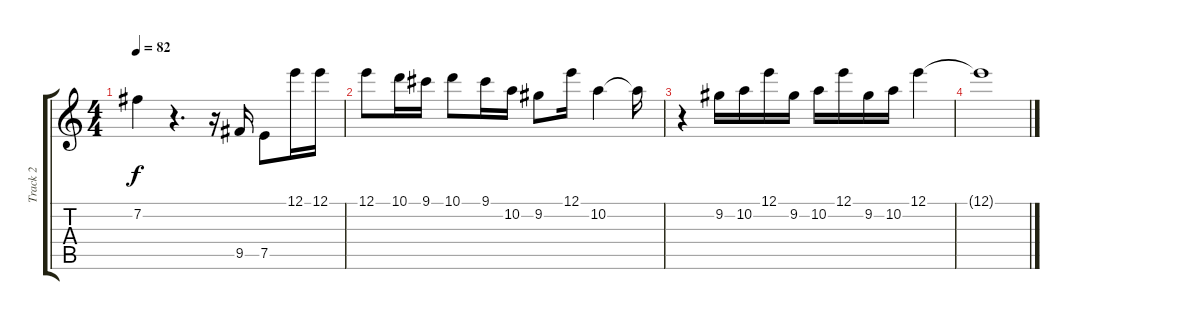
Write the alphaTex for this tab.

\track ("Track 2" "Track 2") {instrument acousticguitarsteel}
\staff {score tabs}
\tuning (E4 B3 G3 D3 A2 E2) {hide}
\ts (4 4)
\tempo 82
\clef g2
\ks c
7.2{t}.4{dy f volume 0} r.4{d} r.16 9.5.16 7.5.8 12.1.16 12.1.16 |
12.1.8 10.1.16 9.1.16 10.1.8 9.1.16 10.2.16 9.2.8 12.1.16 10.2.4 10.2{t}.16 |
r.4 9.2.16 10.2.16 12.1.16 9.2.16 10.2.16 12.1.16 9.2.16 10.2.16 12.1.4 |
12.1{t}.1
